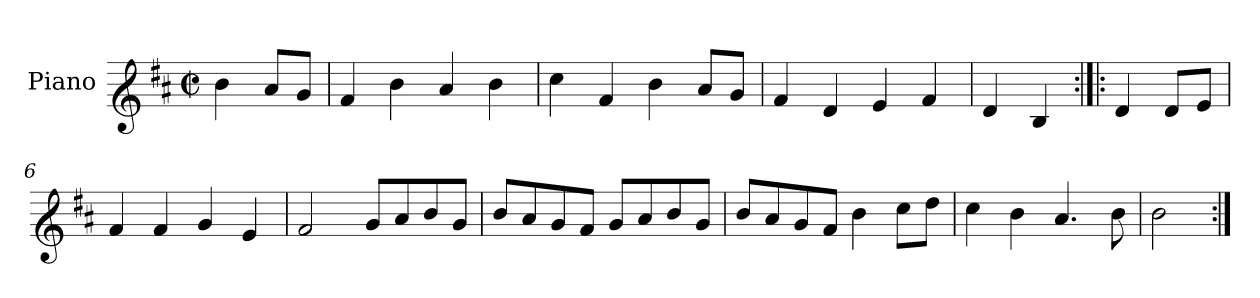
**kern
*part1
*staff1
*I"Piano
*I'Pno.
*clefG1
*k[f#c#]
*M2/2
*met(c|)
=
4dd\
8cc#/L
8b/J
=1
4a/
4dd\
4cc#/
4dd\
=2
4ee\
4a/
4dd\
8cc#/L
8b/J
=3
4a/
4f#/
4g/
4a/
=4
4f#/
4d/
=5:|!|:
4f#/
8f#/L
8g/J
=6
4a/
4a/
4b/
4g/
=7
2a/
8b/L
8cc#/
8dd/
8b/J
=8
8dd/L
8cc#/
8b/
8a/J
8b/L
8cc#/
8dd/
8b/J
=9
8dd/L
8cc#/
8b/
8a/J
4dd\
8ee\L
8ff#\J
=10
4ee\
4dd\
4.cc#/
8dd\
=11
2dd\
=:|!
*-
